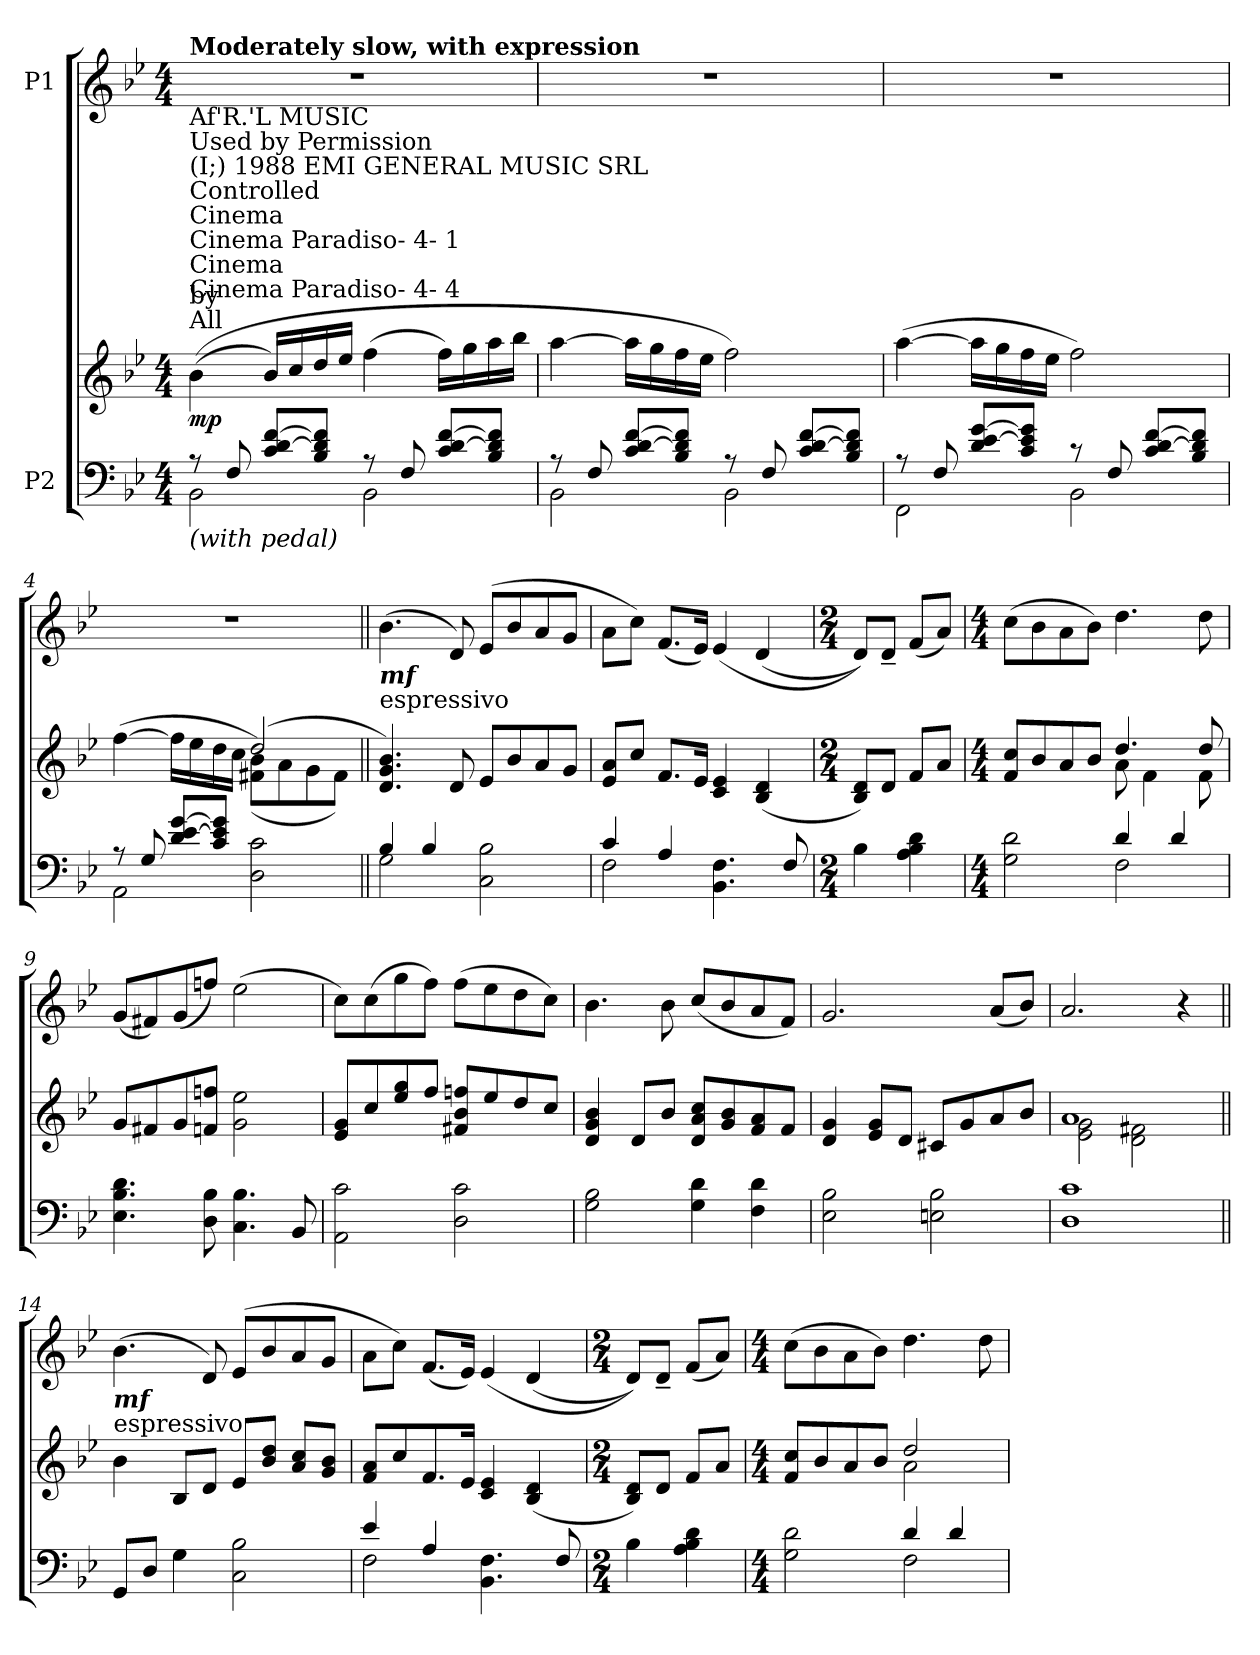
**kern	**kern	**dynam	**kern
*part2	*part2	*part2	*part1
*staff3	*staff2	*staff2/3	*staff1
*I"P2	*	*	*I"P1
*clefF4	*clefG2	*	*clefG2
*k[b-e-]	*k[b-e-]	*	*k[b-e-]
*B-:	*B-:	*	*B-:
*M4/4	*M4/4	*	*M4/4
*MM66	*MM66	*	*MM66
=1	=1	=1	=1
*^	*	*	*
!	!	!	!	!LO:TX:a:B:t=Moderately slow, with expression
!	!	!LO:TX:a:t=Cinema Paradiso- 4- 4	!	!
!	!	!LO:TX:a:t=Cinema	!	!
!	!	!LO:TX:a:t=Cinema Paradiso- 4- 1	!	!
!	!	!LO:TX:a:t=Cinema	!	!
!	!	!LO:TX:a:t=All	!	!
!	!	!LO:TX:a:t=Controlled	!	!
!	!	!LO:TX:a:t=(I;) 1988 EMI GENERAL MUSIC SRL	!	!
!	!	!LO:TX:a:t=Used by Permission	!	!
!	!	!LO:TX:a:t=by	!	!
!	!	!LO:TX:a:t=Af'R.'L MUSIC	!	!
!LO:TX:b:i:t=(with pedal)	!	!	!	!
!	!	!	!LO:DY:b	!
8r	2BB-\	(>(>4b-\	mp	1r
8F/	.	.	.	.
8c/ [8d/ [8f/L	.	16b-/LL)	.	.
.	.	16cc/	.	.
8B-/ 8d/] 8f/]J	.	16dd/	.	.
.	.	16ee-/JJ	.	.
8r	2BB-\	(>4ff\	.	.
8F/	.	.	.	.
8c/ [8d/ [8f/L	.	16ff\LL)	.	.
.	.	16gg\	.	.
8B-/ 8d/] 8f/]J	.	16aa\	.	.
.	.	16bb-\JJ	.	.
=2	=2	=2	=2	=2
8r	2BB-\	[4aa\	.	1r
8F/	.	.	.	.
8c/ [8d/ [8f/L	.	16aa\LL]	.	.
.	.	16gg\	.	.
8B-/ 8d/] 8f/]J	.	16ff\	.	.
.	.	16ee-\JJ	.	.
8r	2BB-\	2ff\)	.	.
8F/	.	.	.	.
8c/ [8d/ [8f/L	.	.	.	.
8B-/ 8d/] 8f/]J	.	.	.	.
=3	=3	=3	=3	=3
8r	2FF\	(>[4aa\	.	1r
8F/	.	.	.	.
8d/ [8e-/ [8g/L	.	16aa\LL]	.	.
.	.	16gg\	.	.
8c/ 8e-/] 8g/]J	.	16ff\	.	.
.	.	16ee-\JJ	.	.
8r	2BB-\	2ff\)	.	.
8F/	.	.	.	.
8c/ [8d/ [8f/L	.	.	.	.
8B-/ 8d/] 8f/]J	.	.	.	.
!!LO:LB:g=z
=4	=4	=4	=4	=4
*	*	*^	*	*
8r	2AA\	2ryy	(<[4ff\	.	1r
8G/	.	.	.	.	.
8d/ [8e-/ [8g/L	.	.	16ff\LL]	.	.
.	.	.	16ee-\	.	.
8c/ 8e-/] 8g/]J	.	.	16dd\	.	.
.	.	.	16cc\JJ	.	.
2D\ 2c\	2ryy	(>2dd/	(<8f#X\ 8b-\L)	.	.
.	.	.	8a\	.	.
.	.	.	8g\	.	.
.	.	.	8f#\J)	.	.
=5||	=5||	=5||	=5||	=5||	=5||
!	!	!	!	!	!LO:TX:b:Bi:t=mf
!	!	!	!	!	!LO:TX:b:t=espressivo
*	*	*v	*v	*	*
4B-/	2G\	4.d/ 4.g/ 4.b-/)	.	(>4.b-\
4B-/	.	.	.	.
.	.	8d/	.	8d/)
2C\ 2B-\	2ryy	8e-/L	.	(<8e-/L
.	.	8b-/	.	8b-/
.	.	8a/	.	8a/
.	.	8g/J	.	8g/J
=6	=6	=6	=6	=6
4c/	2F\	8e-/ 8a/L	.	8a\L
.	.	8cc/J	.	8cc\J)
4A/	.	8.f/L	.	(<8.f/L
.	.	16e-/Jk	.	16e-/Jk)
4.BB-\ 4.F\	2ryy	4c/ 4e-/	.	(<4e-/
.	.	(<4B-/ 4d/	.	(<4d/
8F/	.	.	.	.
*v	*v	*	*	*
=7	=7	=7	=7
*M2/4	*M2/4	*	*M2/4
4B-\	8B-/ 8d/L)	.	8d/L))
.	8d/J	.	8d~/J
4A\ 4B-\ 4d\	8f/L	.	(<8f/L
.	8a/J	.	8a/J)
!!LO:LB:g=z
=8	=8	=8	=8
*M4/4	*M4/4	*	*M4/4
*^	*^	*	*
2G\ 2d\	2ryy	8f/ 8cc/L	2ryy	.	(>8cc\L
.	.	8b-/	.	.	8b-\
.	.	8a/	.	.	8a\
.	.	8b-/J	.	.	8b-\J)
4d/	2F\	4.dd/	8a\	.	4.dd\
.	.	.	4f\	.	.
4d/	.	.	.	.	.
.	.	8dd/	8f\	.	8dd\
*v	*v	*	*	*	*
*	*v	*v	*	*
=9	=9	=9	=9
4.E-\ 4.B-\ 4.d\	8g/L	.	(<8g/L
.	8f#X/	.	8f#X/)
.	8g/	.	(<8g/
8D\ 8B-\	8fn/ 8ffni/J	.	8ffn/J)
4.C\ 4.B-\	2g\ 2ee-\	.	(>2ee-\
8BB-/	.	.	.
=10	=10	=10	=10
2AA\ 2c\	8e-/ 8g/L	.	8cc\L)
.	8cc/	.	(>8cc\
.	8ee-/ 8gg/	.	8gg\
.	8ff/J	.	8ff\J)
2D\ 2c\	8f#X/ 8b-/ 8ffni/L	.	(>8ff\L
.	8ee-/	.	8ee-\
.	8dd/	.	8dd\
.	8cc/J	.	8cc\J)
=11	=11	=11	=11
2G\ 2B-\	4d/ 4g/ 4b-/	.	4.b-\
.	8d/L	.	.
.	8b-/J	.	8b-\
4G\ 4d\	8d/ 8a/ 8cc/L	.	(<8cc/L
.	8g/ 8b-/	.	8b-/
4F\ 4d\	8f/ 8a/	.	8a/
.	8f/J	.	8f/J)
!!LO:PB:g=z
=12	=12	=12	=12
2E-\ 2B-\	4d/ 4g/	.	2.g/
.	8e-/ 8g/L	.	.
.	8d/J	.	.
2En\ 2B-\	8c#X/L	.	.
.	8g/	.	.
.	8a/	.	(<8a/L
.	8b-/J	.	8b-/J)
=13	=13	=13	=13
*	*^	*	*
1D 1c	1a	2e-\ 2g\	.	2.a/
.	.	2d\ 2f#X\	.	.
.	.	.	.	4r
*	*v	*v	*	*
=14||	=14||	=14||	=14||
!	!	!	!LO:TX:b:Bi:t=mf
!	!	!	!LO:TX:b:t=espressivo
8GG/L	4b-\	.	(>4.b-\
8D/J	.	.	.
4G\	8B-/L	.	.
.	8d/J	.	8d/)
2C\ 2B-\	8e-/L	.	(<8e-/L
.	8b-/ 8dd/J	.	8b-/
.	8a/ 8cc/L	.	8a/
.	8g/ 8b-/J	.	8g/J
=15	=15	=15	=15
*^	*	*	*
4e-/	2F\	8f/ 8a/L	.	8a\L
.	.	8cc/	.	8cc\J)
4A/	.	8.f/	.	(<8.f/L
.	.	16e-/Jk	.	16e-/Jk)
4.BB-\ 4.F\	2ryy	4c/ 4e-/	.	(<4e-/
.	.	(<4B-/ 4d/	.	(<4d/
8F/	.	.	.	.
*v	*v	*	*	*
=16	=16	=16	=16
*M2/4	*M2/4	*	*M2/4
4B-\	8B-/ 8d/L)	.	8d/L))
.	8d/J	.	8d~/J
4A\ 4B-\ 4d\	8f/L	.	(<8f/L
.	8a/J	.	8a/J)
!!LO:LB:g=z
=17	=17	=17	=17
*M4/4	*M4/4	*	*M4/4
*^	*^	*	*
2G\ 2d\	2ryy	8f/ 8cc/L	2ryy	.	(>8cc\L
.	.	8b-/	.	.	8b-\
.	.	8a/	.	.	8a\
.	.	8b-/J	.	.	8b-\J)
4d/	2F\	2dd/	2a\	.	4.dd\
4d/	.	.	.	.	.
.	.	.	.	.	8dd\
*v	*v	*	*	*	*
*	*v	*v	*	*
=	=	=	=
*-	*-	*-	*-
